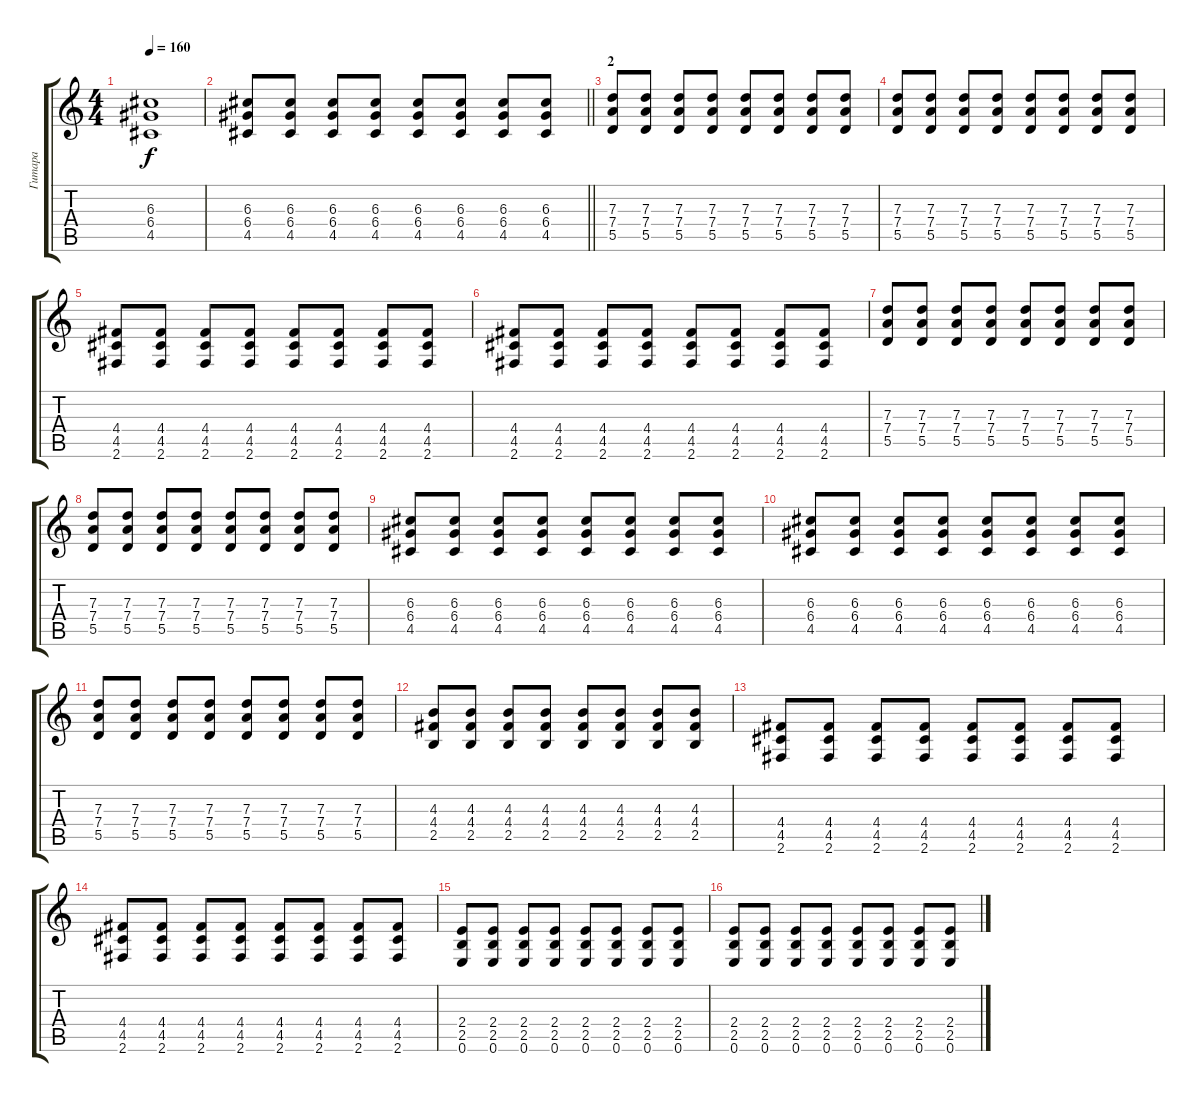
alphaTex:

\track ("Гитара" "Гитара") {instrument distortionguitar}
\staff {score tabs}
\tuning (E4 B3 G3 D3 A2 E2) {hide}
\ts (4 4)
\tempo 160
\clef g2
\ks c
(6.3 6.4 4.5).1{dy f} |
\barLineRight lightlight
(6.3 6.4 4.5).8 (6.3 6.4 4.5).8 (6.3 6.4 4.5).8 (6.3 6.4 4.5).8 (6.3 6.4 4.5).8 (6.3 6.4 4.5).8 (6.3 6.4 4.5).8 (6.3 6.4 4.5).8 |
\section ("" "2")
(7.3 7.4 5.5).8 (7.3 7.4 5.5).8 (7.3 7.4 5.5).8 (7.3 7.4 5.5).8 (7.3 7.4 5.5).8 (7.3 7.4 5.5).8 (7.3 7.4 5.5).8 (7.3 7.4 5.5).8 |
(7.3 7.4 5.5).8 (7.3 7.4 5.5).8 (7.3 7.4 5.5).8 (7.3 7.4 5.5).8 (7.3 7.4 5.5).8 (7.3 7.4 5.5).8 (7.3 7.4 5.5).8 (7.3 7.4 5.5).8 |
(4.4 4.5 2.6).8 (4.4 4.5 2.6).8 (4.4 4.5 2.6).8 (4.4 4.5 2.6).8 (4.4 4.5 2.6).8 (4.4 4.5 2.6).8 (4.4 4.5 2.6).8 (4.4 4.5 2.6).8 |
(4.4 4.5 2.6).8 (4.4 4.5 2.6).8 (4.4 4.5 2.6).8 (4.4 4.5 2.6).8 (4.4 4.5 2.6).8 (4.4 4.5 2.6).8 (4.4 4.5 2.6).8 (4.4 4.5 2.6).8 |
(7.3 7.4 5.5).8 (7.3 7.4 5.5).8 (7.3 7.4 5.5).8 (7.3 7.4 5.5).8 (7.3 7.4 5.5).8 (7.3 7.4 5.5).8 (7.3 7.4 5.5).8 (7.3 7.4 5.5).8 |
(7.3 7.4 5.5).8 (7.3 7.4 5.5).8 (7.3 7.4 5.5).8 (7.3 7.4 5.5).8 (7.3 7.4 5.5).8 (7.3 7.4 5.5).8 (7.3 7.4 5.5).8 (7.3 7.4 5.5).8 |
(6.3 6.4 4.5).8 (6.3 6.4 4.5).8 (6.3 6.4 4.5).8 (6.3 6.4 4.5).8 (6.3 6.4 4.5).8 (6.3 6.4 4.5).8 (6.3 6.4 4.5).8 (6.3 6.4 4.5).8 |
(6.3 6.4 4.5).8 (6.3 6.4 4.5).8 (6.3 6.4 4.5).8 (6.3 6.4 4.5).8 (6.3 6.4 4.5).8 (6.3 6.4 4.5).8 (6.3 6.4 4.5).8 (6.3 6.4 4.5).8 |
(7.3 7.4 5.5).8 (7.3 7.4 5.5).8 (7.3 7.4 5.5).8 (7.3 7.4 5.5).8 (7.3 7.4 5.5).8 (7.3 7.4 5.5).8 (7.3 7.4 5.5).8 (7.3 7.4 5.5).8 |
(4.3 4.4 2.5).8 (4.3 4.4 2.5).8 (4.3 4.4 2.5).8 (4.3 4.4 2.5).8 (4.3 4.4 2.5).8 (4.3 4.4 2.5).8 (4.3 4.4 2.5).8 (4.3 4.4 2.5).8 |
(4.4 4.5 2.6).8 (4.4 4.5 2.6).8 (4.4 4.5 2.6).8 (4.4 4.5 2.6).8 (4.4 4.5 2.6).8 (4.4 4.5 2.6).8 (4.4 4.5 2.6).8 (4.4 4.5 2.6).8 |
(4.4 4.5 2.6).8 (4.4 4.5 2.6).8 (4.4 4.5 2.6).8 (4.4 4.5 2.6).8 (4.4 4.5 2.6).8 (4.4 4.5 2.6).8 (4.4 4.5 2.6).8 (4.4 4.5 2.6).8 |
(2.4 2.5 0.6).8 (2.4 2.5 0.6).8 (2.4 2.5 0.6).8 (2.4 2.5 0.6).8 (2.4 2.5 0.6).8 (2.4 2.5 0.6).8 (2.4 2.5 0.6).8 (2.4 2.5 0.6).8 |
(2.4 2.5 0.6).8 (2.4 2.5 0.6).8 (2.4 2.5 0.6).8 (2.4 2.5 0.6).8 (2.4 2.5 0.6).8 (2.4 2.5 0.6).8 (2.4 2.5 0.6).8 (2.4 2.5 0.6).8
